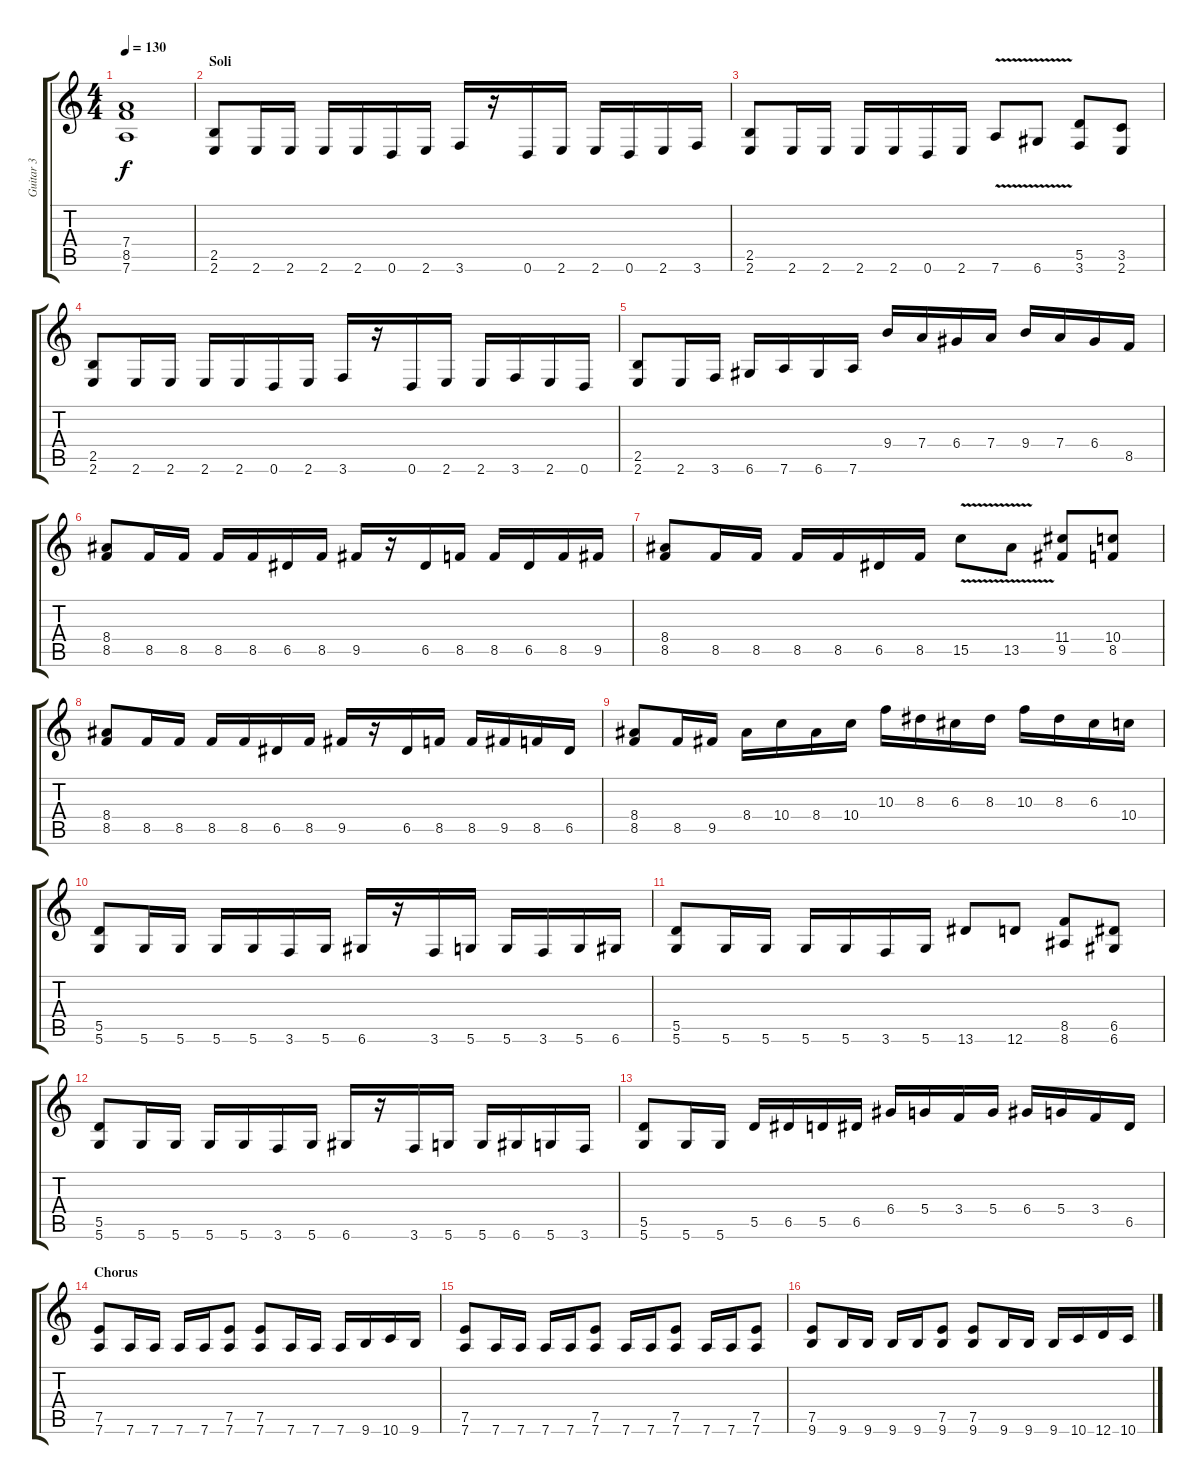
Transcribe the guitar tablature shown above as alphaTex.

\track ("Guitar 3" "Guitar 3") {instrument overdrivenguitar}
\staff {score tabs}
\tuning (E4 B3 G3 D3 A2 D2) {hide}
\ts (4 4)
\tempo 130
\clef g2
\ks c
(7.4{t} 8.5{t} 7.6{t}).1{dy f} |
\section ("" "Soli")
(2.5 2.6).8{volume 13 balance 12} 2.6.16 2.6.16 2.6.16 2.6.16 0.6.16 2.6.16 3.6.16 r.16 0.6.16 2.6.16 2.6.16 0.6.16 2.6.16 3.6.16 |
(2.5 2.6).8 2.6.16 2.6.16 2.6.16 2.6.16 0.6.16 2.6.16 7.6{v}.8 6.6{v}.8 (5.5 3.6).8 (3.5 2.6).8 |
(2.5 2.6).8 2.6.16 2.6.16 2.6.16 2.6.16 0.6.16 2.6.16 3.6.16 r.16 0.6.16 2.6.16 2.6.16 3.6.16 2.6.16 0.6.16 |
(2.5 2.6).8 2.6.16 3.6.16 6.6.16 7.6.16 6.6.16 7.6.16 9.4.16 7.4.16 6.4.16 7.4.16 9.4.16 7.4.16 6.4.16 8.5.16 |
\section ("" "")
(8.4 8.5).8 8.5.16 8.5.16 8.5.16 8.5.16 6.5.16 8.5.16 9.5.16 r.16 6.5.16 8.5.16 8.5.16 6.5.16 8.5.16 9.5.16 |
(8.4 8.5).8 8.5.16 8.5.16 8.5.16 8.5.16 6.5.16 8.5.16 15.5{v}.8 13.5{v}.8 (11.4 9.5).8 (10.4 8.5).8 |
(8.4 8.5).8 8.5.16 8.5.16 8.5.16 8.5.16 6.5.16 8.5.16 9.5.16 r.16 6.5.16 8.5.16 8.5.16 9.5.16 8.5.16 6.5.16 |
(8.4 8.5).8 8.5.16 9.5.16 8.4.16 10.4.16 8.4.16 10.4.16 10.3.16 8.3.16 6.3.16 8.3.16 10.3.16 8.3.16 6.3.16 10.4.16 |
\section ("" "")
(5.5 5.6).8 5.6.16 5.6.16 5.6.16 5.6.16 3.6.16 5.6.16 6.6.16 r.16 3.6.16 5.6.16 5.6.16 3.6.16 5.6.16 6.6.16 |
(5.5 5.6).8 5.6.16 5.6.16 5.6.16 5.6.16 3.6.16 5.6.16 13.6.8 12.6.8 (8.5 8.6).8 (6.5 6.6).8 |
(5.5 5.6).8 5.6.16 5.6.16 5.6.16 5.6.16 3.6.16 5.6.16 6.6.16 r.16 3.6.16 5.6.16 5.6.16 6.6.16 5.6.16 3.6.16 |
(5.5 5.6).8 5.6.16 5.6.16 5.5.16 6.5.16 5.5.16 6.5.16 6.4.16 5.4.16 3.4.16 5.4.16 6.4.16 5.4.16 3.4.16 6.5.16 |
\section ("" "Chorus")
(7.5 7.6).8{volume 13} 7.6.16 7.6.16 7.6.16 7.6.16 (7.5 7.6).8 (7.5 7.6).8 7.6.16 7.6.16 7.6.16 9.6.16 10.6.16 9.6.16 |
(7.5 7.6).8 7.6.16 7.6.16 7.6.16 7.6.16 (7.5 7.6).8 7.6.16 7.6.16 (7.5 7.6).8 7.6.16 7.6.16 (7.5 7.6).8 |
(7.5 9.6).8 9.6.16 9.6.16 9.6.16 9.6.16 (7.5 9.6).8 (7.5 9.6).8 9.6.16 9.6.16 9.6.16 10.6.16 12.6.16 10.6.16
